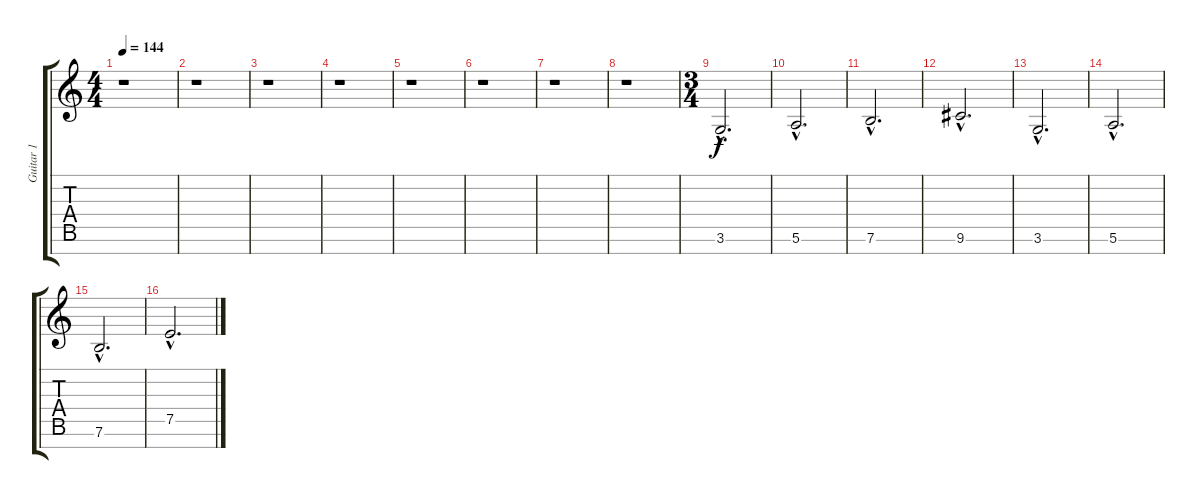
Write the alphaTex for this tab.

\track ("Guitar 1" "Guitar 1") {instrument distortionguitar}
\staff {score tabs}
\tuning (E4 B3 G3 D3 A2 E2 B1) {hide}
\ts (4 4)
\tempo 144
\clef g2
\ks c
r.1{dy f} |
r.1 |
r.1 |
r.1 |
r.1 |
r.1 |
r.1 |
r.1 |
\ts (3 4)
3.6{hac}.2{d} |
5.6{hac}.2{d} |
7.6{hac}.2{d} |
9.6{hac}.2{d} |
3.6{hac}.2{d} |
5.6{hac}.2{d} |
7.6{hac}.2{d} |
7.5{hac}.2{d}
